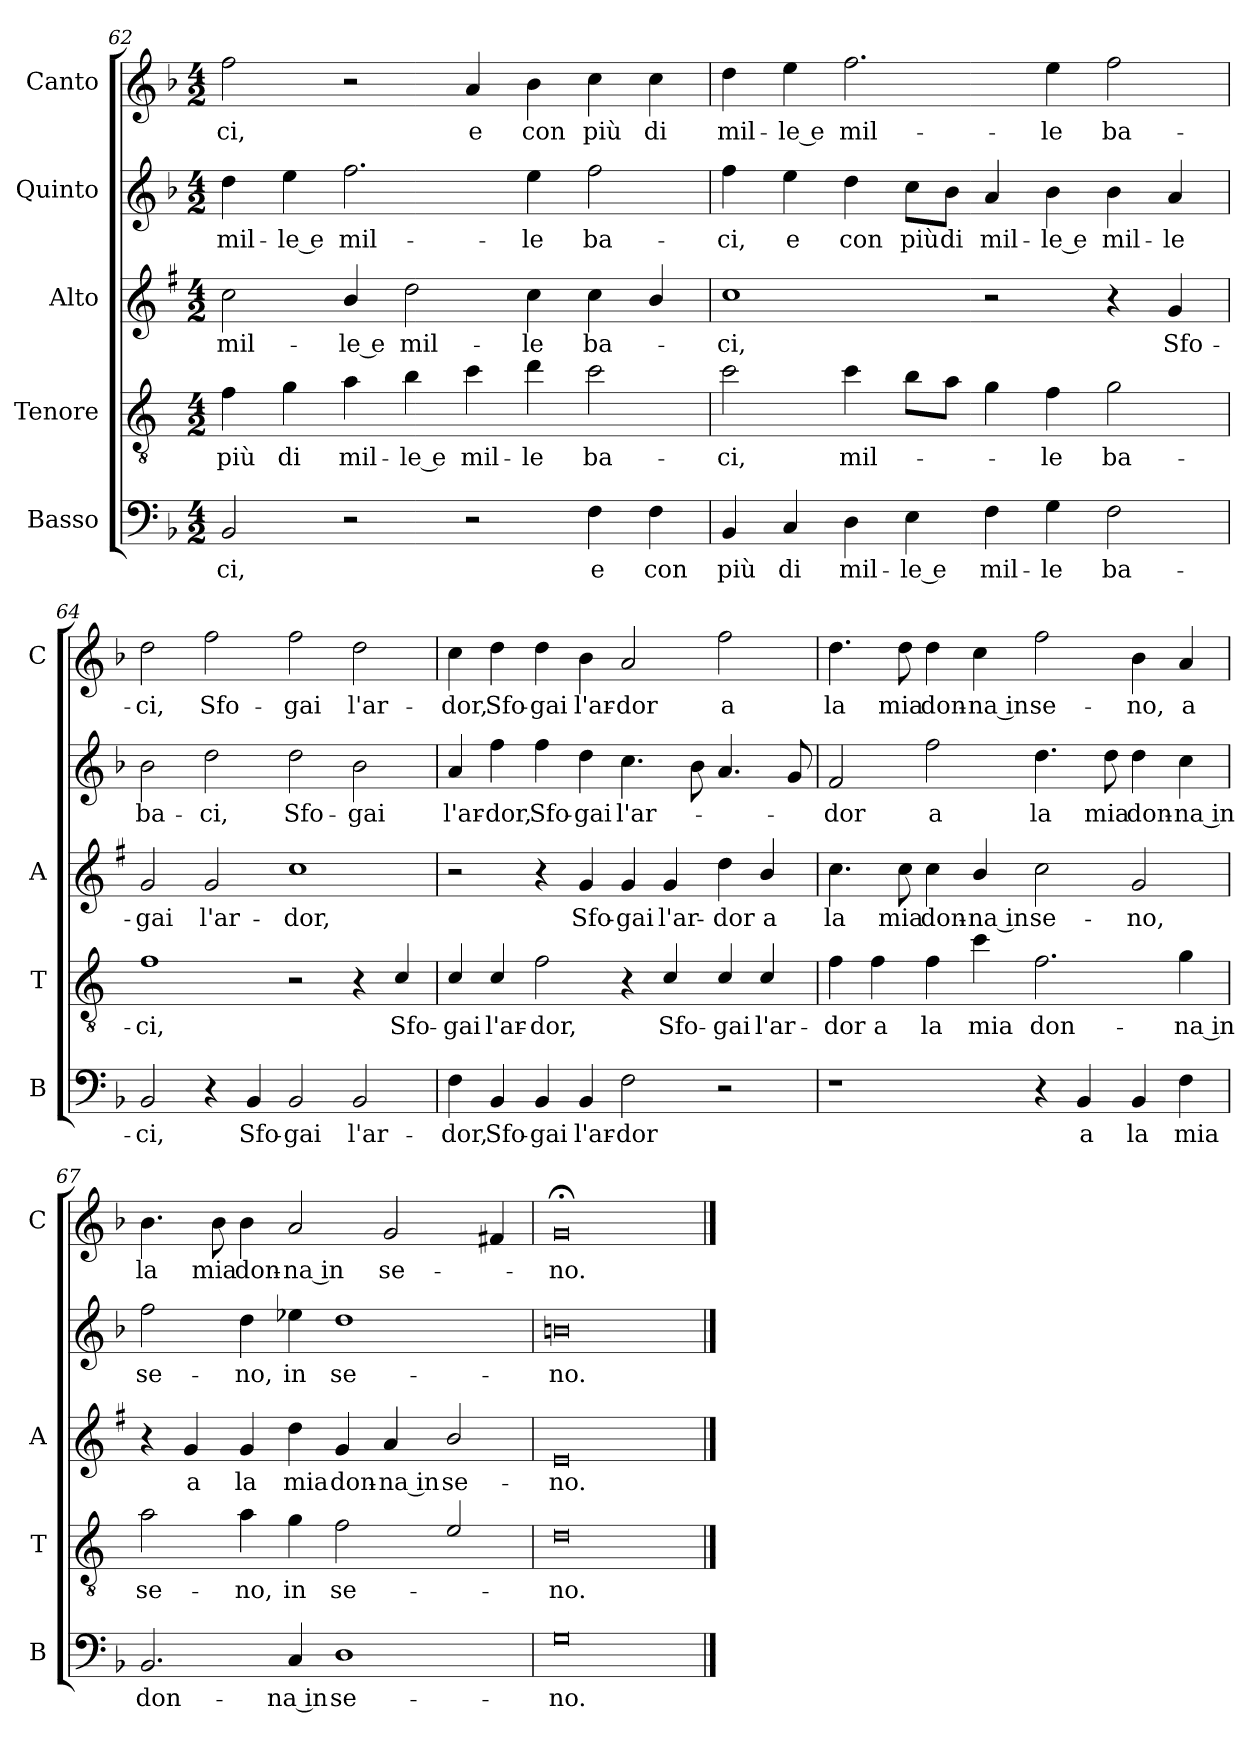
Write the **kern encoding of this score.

**kern	**text	**kern	**text	**kern	**text	**kern	**text	**kern	**text
*part5	*part5	*part4	*part4	*part3	*part3	*part2	*part2	*part1	*part1
*staff5	*staff5	*staff4	*staff4	*staff3	*staff3	*staff2	*staff2	*staff1	*staff1
*I"Basso	*	*I"Tenore	*	*I"Alto	*	*I"Quinto	*	*I"Canto	*
*I'B	*	*I'T	*	*I'A	*	*	*	*I'C	*
*clefF4	*	*clefGv2	*	*clefG2	*	*clefG2	*	*clefG2	*
*	*	*ITrd4c7	*	*ITrd1c2	*	*	*	*	*
*k[b-]	*	*k[b-]	*	*k[b-]	*	*k[b-]	*	*k[b-]	*
*F:	*	*F:	*	*F:	*	*F:	*	*F:	*
*M4/2	*	*M4/2	*	*M4/2	*	*M4/2	*	*M4/2	*
=62	=62	=62	=62	=62	=62	=62	=62	=62	=62
!	!LO:LY:b	!	!LO:LY:b	!	!LO:LY:b	!	!LO:LY:b	!	!LO:LY:b
2BB-/	-ci,	4B-\	più	2b-\	mil-	4dd\	mil-	2ff\	-ci,
!	!	!	!LO:LY:b	!	!	!	!LO:LY:b	!	!
.	.	4c\	di	.	.	4ee\	-le e	.	.
!	!	!	!LO:LY:b	!	!LO:LY:b	!	!LO:LY:b	!	!
2r	.	4d\	mil-	4a/	-le e	2.ff\	mil-	2r	.
!	!	!	!LO:LY:b	!	!LO:LY:b	!	!	!	!
.	.	4e\	-le e	2cc\	mil-	.	.	.	.
!	!	!	!LO:LY:b	!	!	!	!	!	!LO:LY:b
2r	.	4f\	mil-	.	.	.	.	4a/	e
!	!	!	!LO:LY:b	!	!LO:LY:b	!	!LO:LY:b	!	!LO:LY:b
.	.	4g\	-le	4b-\	-le	4ee\	-le	4b-\	con
!	!LO:LY:b	!	!LO:LY:b	!	!LO:LY:b	!	!LO:LY:b	!	!LO:LY:b
4F\	e	2f\	ba-	4b-\	ba-	2ff\	ba-	4cc\	più
!	!LO:LY:b	!	!	!	!	!	!	!	!LO:LY:b
4F\	con	.	.	4a/	.	.	.	4cc\	di
=63	=63	=63	=63	=63	=63	=63	=63	=63	=63
!	!LO:LY:b	!	!LO:LY:b	!	!LO:LY:b	!	!LO:LY:b	!	!LO:LY:b
4BB-/	più	2f\	-ci,	1b-	-ci,	4ff\	-ci,	4dd\	mil-
!	!LO:LY:b	!	!	!	!	!	!LO:LY:b	!	!LO:LY:b
4C/	di	.	.	.	.	4ee\	e	4ee\	-le e
!	!LO:LY:b	!	!LO:LY:b	!	!	!	!LO:LY:b	!	!LO:LY:b
4D\	mil-	4f\	mil-	.	.	4dd\	con	2.ff\	mil-
!	!LO:LY:b	!	!	!	!	!	!LO:LY:b	!	!
4E\	-le e	8e\L	.	.	.	8cc\L	più	.	.
!	!	!	!	!	!	!	!LO:LY:b	!	!
.	.	8d\J	.	.	.	8b-\J	di	.	.
!	!LO:LY:b	!	!	!	!	!	!LO:LY:b	!	!
4F\	mil-	4c\	.	2r	.	4a/	mil-	.	.
!	!LO:LY:b	!	!LO:LY:b	!	!	!	!LO:LY:b	!	!LO:LY:b
4G\	-le	4B-\	-le	.	.	4b-\	-le e	4ee\	-le
!	!LO:LY:b	!	!LO:LY:b	!	!	!	!LO:LY:b	!	!LO:LY:b
2F\	ba-	2c\	ba-	4r	.	4b-\	mil-	2ff\	ba-
!	!	!	!	!	!LO:LY:b	!	!LO:LY:b	!	!
.	.	.	.	4f/	Sfo-	4a/	-le	.	.
=64	=64	=64	=64	=64	=64	=64	=64	=64	=64
!	!LO:LY:b	!	!LO:LY:b	!	!LO:LY:b	!	!LO:LY:b	!	!LO:LY:b
2BB-/	-ci,	1B-	-ci,	2f/	-gai	2b-\	ba-	2dd\	-ci,
!	!	!	!	!	!LO:LY:b	!	!LO:LY:b	!	!LO:LY:b
4r	.	.	.	2f/	l'ar-	2dd\	-ci,	2ff\	Sfo-
!	!LO:LY:b	!	!	!	!	!	!	!	!
4BB-/	Sfo-	.	.	.	.	.	.	.	.
!	!LO:LY:b	!	!	!	!LO:LY:b	!	!LO:LY:b	!	!LO:LY:b
2BB-/	-gai	2r	.	1b-	-dor,	2dd\	Sfo-	2ff\	-gai
!	!LO:LY:b	!	!	!	!	!	!LO:LY:b	!	!LO:LY:b
2BB-/	l'ar-	4r	.	.	.	2b-\	-gai	2dd\	l'ar-
!	!	!	!LO:LY:b	!	!	!	!	!	!
.	.	4F/	Sfo-	.	.	.	.	.	.
!!LO:LB:g=z
=65	=65	=65	=65	=65	=65	=65	=65	=65	=65
!	!LO:LY:b	!	!LO:LY:b	!	!	!	!LO:LY:b	!	!LO:LY:b
4F\	-dor,	4F/	-gai	2r	.	4a/	l'ar-	4cc\	-dor,
!	!LO:LY:b	!	!LO:LY:b	!	!	!	!LO:LY:b	!	!LO:LY:b
4BB-/	Sfo-	4F/	l'ar-	.	.	4ff\	-dor,	4dd\	Sfo-
!	!LO:LY:b	!	!LO:LY:b	!	!	!	!LO:LY:b	!	!LO:LY:b
4BB-/	-gai	2B-\	-dor,	4r	.	4ff\	Sfo-	4dd\	-gai
!	!LO:LY:b	!	!	!	!LO:LY:b	!	!LO:LY:b	!	!LO:LY:b
4BB-/	l'ar-	.	.	4f/	Sfo-	4dd\	-gai	4b-\	l'ar-
!	!LO:LY:b	!	!	!	!LO:LY:b	!	!LO:LY:b	!	!LO:LY:b
2F\	-dor	4r	.	4f/	-gai	4.cc\	l'ar-	2a/	-dor
!	!	!	!LO:LY:b	!	!LO:LY:b	!	!	!	!
.	.	4F/	Sfo-	4f/	l'ar-	.	.	.	.
.	.	.	.	.	.	8b-\	.	.	.
!	!	!	!LO:LY:b	!	!LO:LY:b	!	!	!	!LO:LY:b
2r	.	4F/	-gai	4cc\	-dor	4.a/	.	2ff\	a
!	!	!	!LO:LY:b	!	!LO:LY:b	!	!	!	!
.	.	4F/	l'ar-	4a/	a	.	.	.	.
.	.	.	.	.	.	8g/	.	.	.
=66	=66	=66	=66	=66	=66	=66	=66	=66	=66
!	!	!	!LO:LY:b	!	!LO:LY:b	!	!LO:LY:b	!	!LO:LY:b
1r	.	4B-\	-dor	4.b-\	la	2f/	-dor	4.dd\	la
!	!	!	!LO:LY:b	!	!	!	!	!	!
.	.	4B-\	a	.	.	.	.	.	.
!	!	!	!	!	!LO:LY:b	!	!	!	!LO:LY:b
.	.	.	.	8b-\	mia	.	.	8dd\	mia
!	!	!	!LO:LY:b	!	!LO:LY:b	!	!LO:LY:b	!	!LO:LY:b
.	.	4B-\	la	4b-\	don-	2ff\	a	4dd\	don-
!	!	!	!LO:LY:b	!	!LO:LY:b	!	!	!	!LO:LY:b
.	.	4f\	mia	4a/	-na in	.	.	4cc\	-na in
!	!	!	!LO:LY:b	!	!LO:LY:b	!	!LO:LY:b	!	!LO:LY:b
4r	.	2.B-\	don-	2b-\	se-	4.dd\	la	2ff\	se-
!	!LO:LY:b	!	!	!	!	!	!	!	!
4BB-/	a	.	.	.	.	.	.	.	.
!	!	!	!	!	!	!	!LO:LY:b	!	!
.	.	.	.	.	.	8dd\	mia	.	.
!	!LO:LY:b	!	!	!	!LO:LY:b	!	!LO:LY:b	!	!LO:LY:b
4BB-/	la	.	.	2f/	-no,	4dd\	don-	4b-\	-no,
!	!LO:LY:b	!	!LO:LY:b	!	!	!	!LO:LY:b	!	!LO:LY:b
4F\	mia	4c\	-na in	.	.	4cc\	-na in	4a/	a
=67	=67	=67	=67	=67	=67	=67	=67	=67	=67
!	!LO:LY:b	!	!LO:LY:b	!	!	!	!LO:LY:b	!	!LO:LY:b
2.BB-/	don-	2d\	se-	4r	.	2ff\	se-	4.b-\	la
!	!	!	!	!	!LO:LY:b	!	!	!	!
.	.	.	.	4f/	a	.	.	.	.
!	!	!	!	!	!	!	!	!	!LO:LY:b
.	.	.	.	.	.	.	.	8b-\	mia
!	!	!	!LO:LY:b	!	!LO:LY:b	!	!LO:LY:b	!	!LO:LY:b
.	.	4d\	-no,	4f/	la	4dd\	-no,	4b-\	don-
!	!LO:LY:b	!	!LO:LY:b	!	!LO:LY:b	!	!LO:LY:b	!	!LO:LY:b
4C/	-na in	4c\	in	4cc\	mia	4ee-X\	in	2a/	-na in
!	!LO:LY:b	!	!LO:LY:b	!	!LO:LY:b	!	!LO:LY:b	!	!
1D	se-	2B-\	se-	4f/	don-	1dd	se-	.	.
!	!	!	!	!	!LO:LY:b	!	!	!	!LO:LY:b
.	.	.	.	4g/	-na in	.	.	2g/	se-
!	!	!	!	!	!LO:LY:b	!	!	!	!
.	.	2A/	.	2a/	se-	.	.	.	.
.	.	.	.	.	.	.	.	4f#X/	.
=68	=68	=68	=68	=68	=68	=68	=68	=68	=68
!	!LO:LY:b	!	!LO:LY:b	!	!LO:LY:b	!	!LO:LY:b	!	!LO:LY:b
0G	-no.	0G	-no.	0d	-no.	0bn	-no.	0g;<	-no.
==	==	==	==	==	==	==	==	==	==
*-	*-	*-	*-	*-	*-	*-	*-	*-	*-
